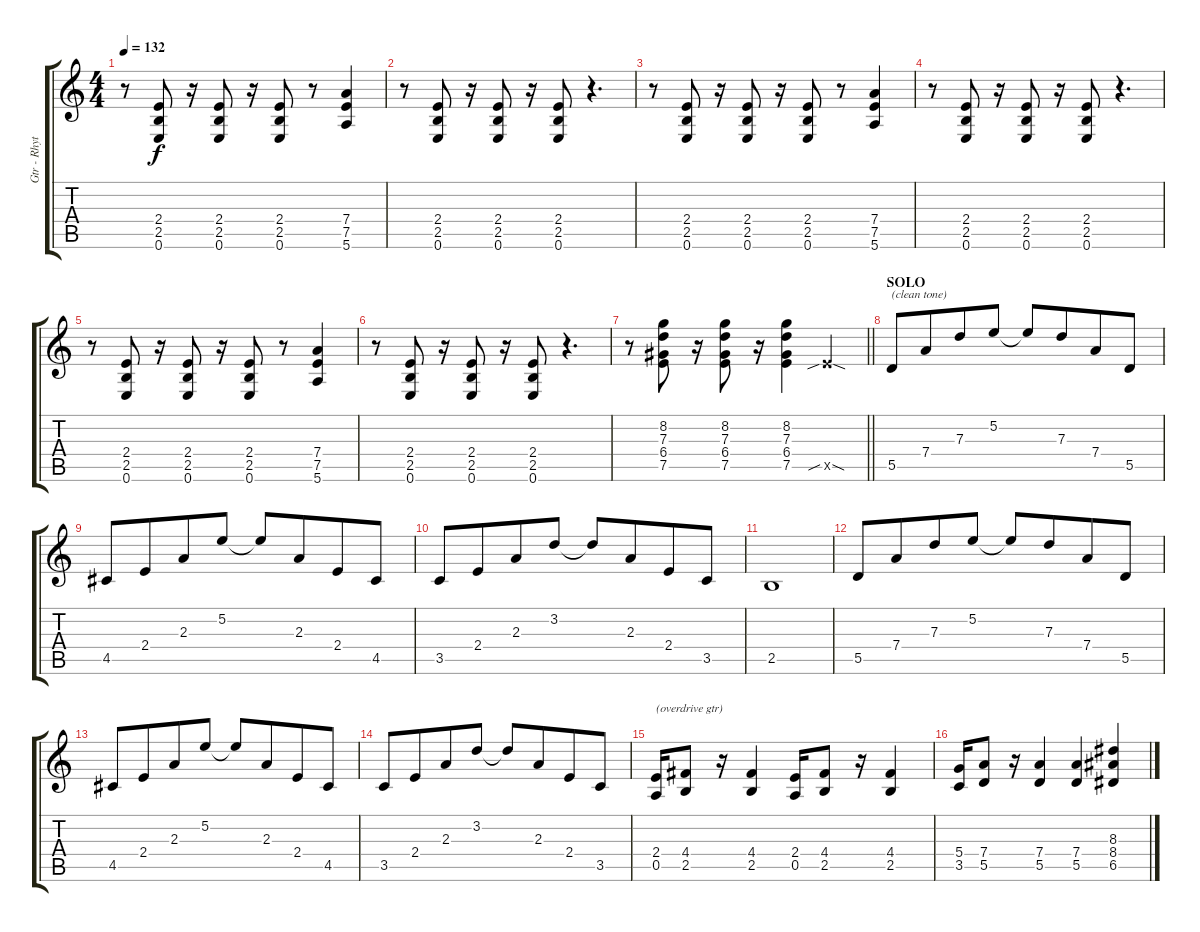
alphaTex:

\track ("Gtr - Rhythm 2" "Gtr - Rhyt") {instrument overdrivenguitar}
\staff {score tabs}
\tuning (E4 B3 G3 D3 A2 E2) {hide}
\ts (4 4)
\tempo 132
\clef g2
\ks c
r.8{dy f} (2.4 2.5 0.6).8 r.16 (2.4 2.5 0.6).8 r.16 (2.4 2.5 0.6).8 r.8 (7.4 7.5 5.6).4 |
r.8 (2.4 2.5 0.6).8 r.16 (2.4 2.5 0.6).8 r.16 (2.4 2.5 0.6).8 r.4{d} |
r.8 (2.4 2.5 0.6).8 r.16 (2.4 2.5 0.6).8 r.16 (2.4 2.5 0.6).8 r.8 (7.4 7.5 5.6).4 |
r.8 (2.4 2.5 0.6).8 r.16 (2.4 2.5 0.6).8 r.16 (2.4 2.5 0.6).8 r.4{d} |
r.8 (2.4 2.5 0.6).8 r.16 (2.4 2.5 0.6).8 r.16 (2.4 2.5 0.6).8 r.8 (7.4 7.5 5.6).4 |
r.8 (2.4 2.5 0.6).8 r.16 (2.4 2.5 0.6).8 r.16 (2.4 2.5 0.6).8 r.4{d} |
\barLineRight lightlight
r.8 (8.2 7.3 6.4 7.5).8 r.16 (8.2 7.3 6.4 7.5).8 r.16 (8.2 7.3 6.4 7.5).4 7.5{sib sod x}.4 |
\section ("" "SOLO")
5.5.8{txt "(clean tone)" instrument overdrivenguitar} 7.4.8{beam merge} 7.3.8 5.2.8 5.2{t}.8 7.3.8{beam merge} 7.4.8 5.5.8 |
4.5.8 2.4.8{beam merge} 2.3.8 5.2.8 5.2{t}.8 2.3.8{beam merge} 2.4.8 4.5.8 |
3.5.8 2.4.8{beam merge} 2.3.8 3.2.8 3.2{t}.8 2.3.8{beam merge} 2.4.8 3.5.8 |
2.5.1 |
5.5.8 7.4.8{beam merge} 7.3.8 5.2.8 5.2{t}.8 7.3.8{beam merge} 7.4.8 5.5.8 |
4.5.8 2.4.8{beam merge} 2.3.8 5.2.8 5.2{t}.8 2.3.8{beam merge} 2.4.8 4.5.8 |
3.5.8 2.4.8{beam merge} 2.3.8 3.2.8 3.2{t}.8 2.3.8{beam merge} 2.4.8 3.5.8 |
(2.4 0.5).16{txt "(overdrive gtr)" instrument overdrivenguitar} (4.4 2.5).8 r.16 (4.4 2.5).4 (2.4 0.5).16 (4.4 2.5).8 r.16 (4.4 2.5).4 |
(5.4 3.5).16 (7.4 5.5).8 r.16 (7.4 5.5).4 (7.4 5.5).4 (8.3 8.4 6.5).4
